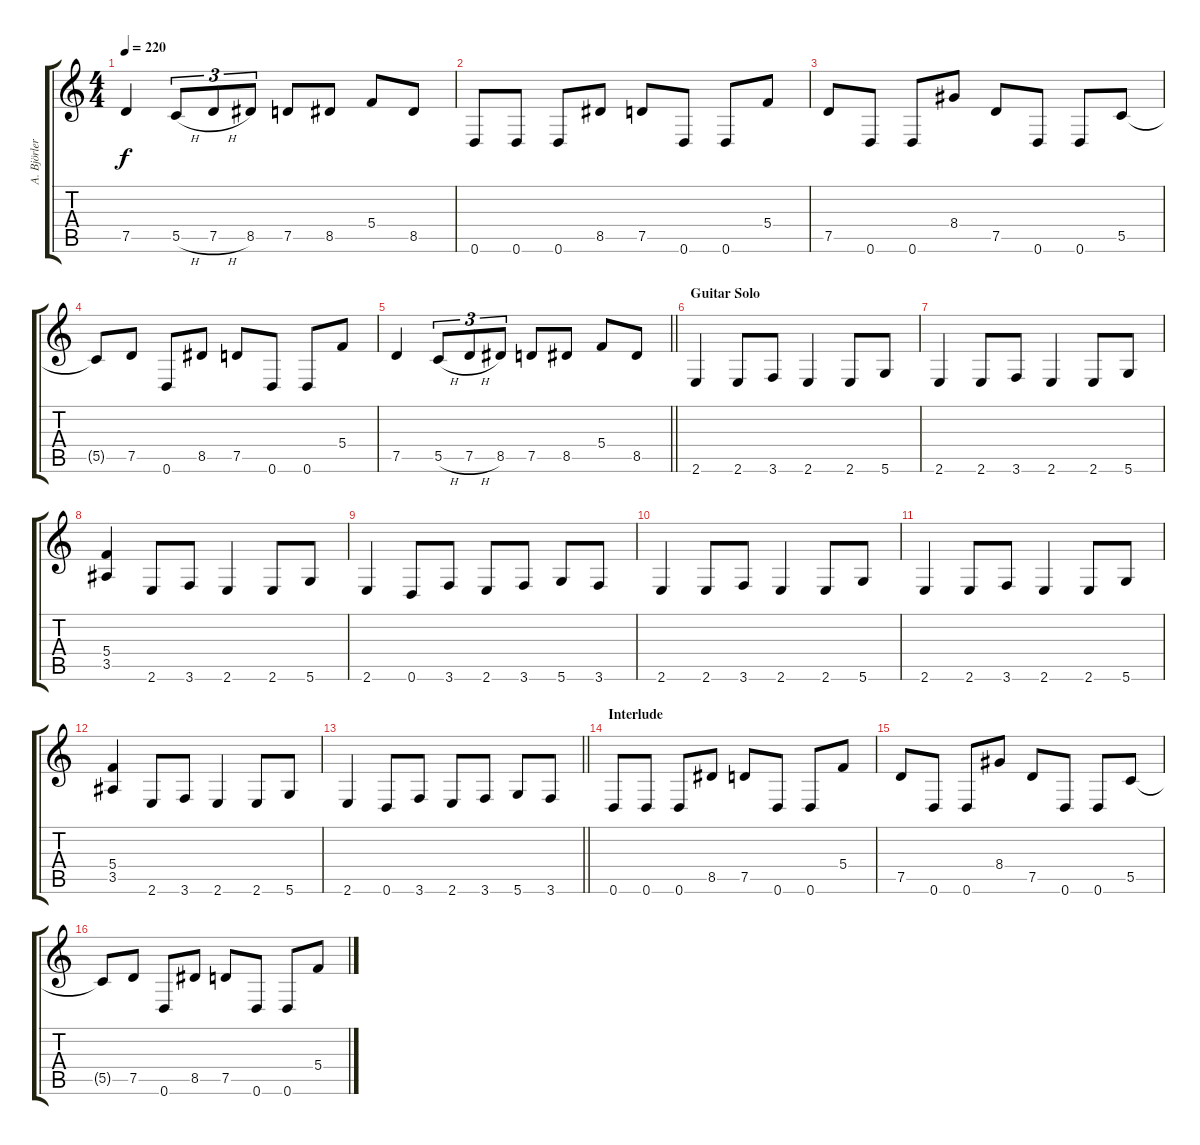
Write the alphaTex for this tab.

\track ("A. Björler" "A. Björler") {instrument distortionguitar}
\staff {score tabs}
\tuning (D4 A3 F3 C3 G2 D2) {hide}
\ts (4 4)
\tempo 220
\clef g2
\ks c
7.5.4{dy f} 5.5{h}.8{tu (3 2)} 7.5{h}.8{tu (3 2)} 8.5.8{tu (3 2)} 7.5.8 8.5.8 5.4.8 8.5.8 |
0.6.8 0.6.8 0.6.8 8.5.8 7.5.8 0.6.8 0.6.8 5.4.8 |
7.5.8 0.6.8 0.6.8 8.4.8 7.5.8 0.6.8 0.6.8 5.5.8 |
5.5{t}.8 7.5.8 0.6.8 8.5.8 7.5.8 0.6.8 0.6.8 5.4.8 |
\barLineRight lightlight
7.5.4 5.5{h}.8{tu (3 2)} 7.5{h}.8{tu (3 2)} 8.5.8{tu (3 2)} 7.5.8 8.5.8 5.4.8 8.5.8 |
\section ("" "Guitar Solo")
2.6.4 2.6.8 3.6.8 2.6.4 2.6.8 5.6.8 |
2.6.4 2.6.8 3.6.8 2.6.4 2.6.8 5.6.8 |
(5.4 3.5).4 2.6.8 3.6.8 2.6.4 2.6.8 5.6.8 |
2.6.4 0.6.8 3.6.8 2.6.8 3.6.8 5.6.8 3.6.8 |
2.6.4 2.6.8 3.6.8 2.6.4 2.6.8 5.6.8 |
2.6.4 2.6.8 3.6.8 2.6.4 2.6.8 5.6.8 |
(5.4 3.5).4 2.6.8 3.6.8 2.6.4 2.6.8 5.6.8 |
\barLineRight lightlight
2.6.4 0.6.8 3.6.8 2.6.8 3.6.8 5.6.8 3.6.8 |
\section ("" "Interlude")
0.6.8 0.6.8 0.6.8 8.5.8 7.5.8 0.6.8 0.6.8 5.4.8 |
7.5.8 0.6.8 0.6.8 8.4.8 7.5.8 0.6.8 0.6.8 5.5.8 |
5.5{t}.8 7.5.8 0.6.8 8.5.8 7.5.8 0.6.8 0.6.8 5.4.8
